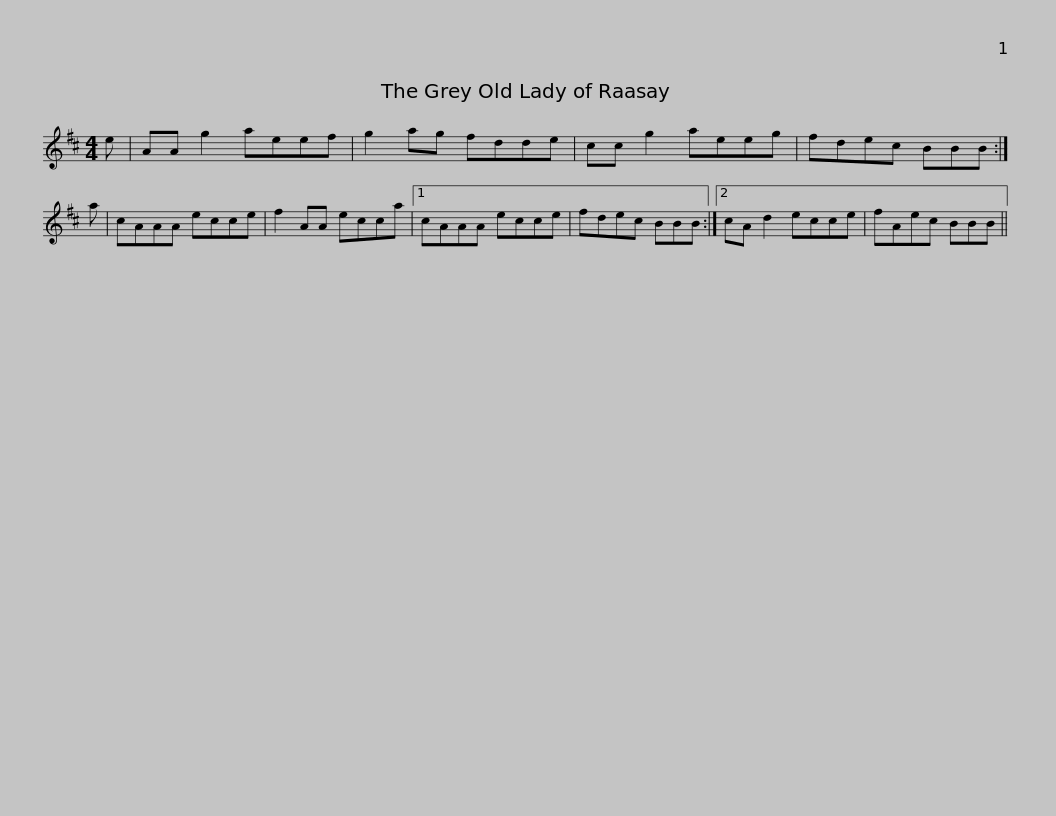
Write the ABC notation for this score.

X:1
L:1/8
M:4/4
I:linebreak $
K:D
V:1 treble
V:1
 e | AA g2 aeef | g2 ag fdde | cc g2 aeeg | fdec BBB :| %5
 a | cAAA ecce |$ f2 AA ecca |1 cAAA ecce | fdec BBB :|2 %10
 cA d2 ecce | fAec BBB || %12
